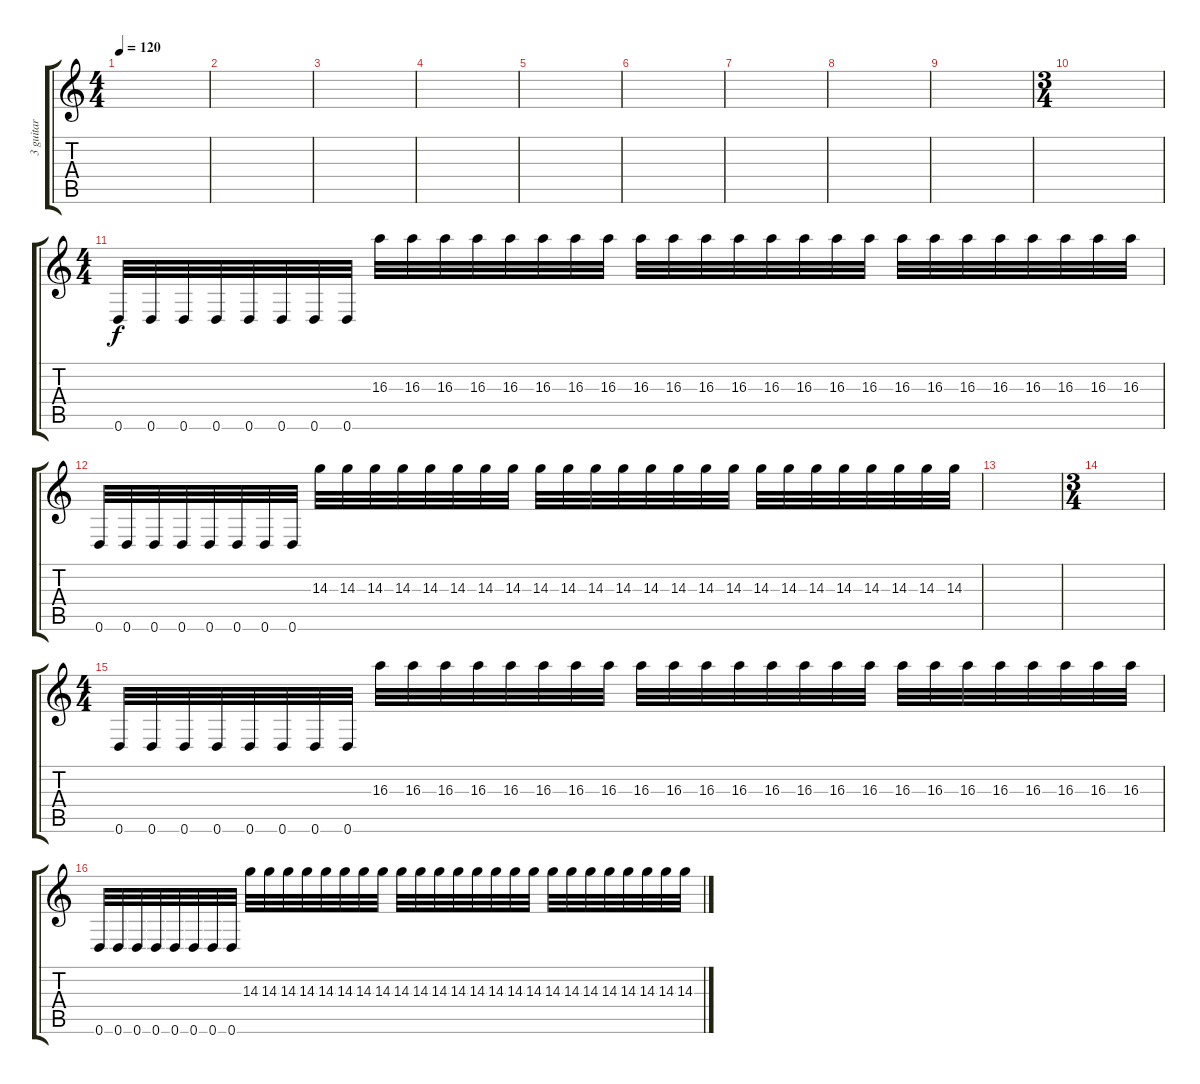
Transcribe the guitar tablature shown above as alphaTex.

\track ("3 guitar" "3 guitar") {instrument distortionguitar}
\staff {score tabs}
\tuning (D4 A3 F3 C3 G2 D2) {hide}
\ts (4 4)
\tempo 120
\clef g2
\ks c
|
|
|
|
|
|
|
|
|
\ts (3 4)
|
\ts (4 4)
0.6.32 0.6.32 0.6.32 0.6.32 0.6.32 0.6.32 0.6.32 0.6.32 16.3.32 16.3.32 16.3.32 16.3.32 16.3.32 16.3.32 16.3.32 16.3.32 16.3.32 16.3.32 16.3.32 16.3.32 16.3.32 16.3.32 16.3.32 16.3.32 16.3.32 16.3.32 16.3.32 16.3.32 16.3.32 16.3.32 16.3.32 16.3.32 |
0.6.32 0.6.32 0.6.32 0.6.32 0.6.32 0.6.32 0.6.32 0.6.32 14.3.32 14.3.32 14.3.32 14.3.32 14.3.32 14.3.32 14.3.32 14.3.32 14.3.32 14.3.32 14.3.32 14.3.32 14.3.32 14.3.32 14.3.32 14.3.32 14.3.32 14.3.32 14.3.32 14.3.32 14.3.32 14.3.32 14.3.32 14.3.32 |
|
\ts (3 4)
|
\ts (4 4)
0.6.32 0.6.32 0.6.32 0.6.32 0.6.32 0.6.32 0.6.32 0.6.32 16.3.32 16.3.32 16.3.32 16.3.32 16.3.32 16.3.32 16.3.32 16.3.32 16.3.32 16.3.32 16.3.32 16.3.32 16.3.32 16.3.32 16.3.32 16.3.32 16.3.32 16.3.32 16.3.32 16.3.32 16.3.32 16.3.32 16.3.32 16.3.32 |
0.6.32 0.6.32 0.6.32 0.6.32 0.6.32 0.6.32 0.6.32 0.6.32 14.3.32 14.3.32 14.3.32 14.3.32 14.3.32 14.3.32 14.3.32 14.3.32 14.3.32 14.3.32 14.3.32 14.3.32 14.3.32 14.3.32 14.3.32 14.3.32 14.3.32 14.3.32 14.3.32 14.3.32 14.3.32 14.3.32 14.3.32 14.3.32
